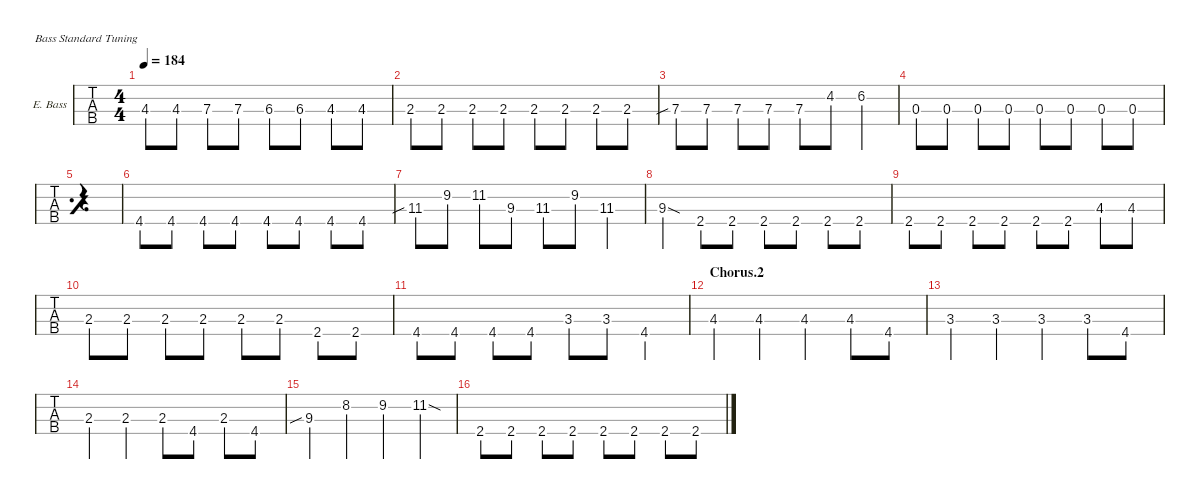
\defaultSystemsLayout 4
\hideDynamics
\bracketExtendMode nobrackets
\firstSystemTrackNameOrientation horizontal
\track ("Ele. Bass" "E. Bass") {defaultSystemsLayout 4 instrument electricbassfinger}
\staff {tabs}
\tuning (G2 D2 A1 E1)
\ts (4 4)
\tempo 184
\clef f4
\ks e
4.3{acc #}.8{dy f} 4.3{acc #}.8 7.3{acc forcenatural}.8 7.3{acc forcenatural}.8 6.3{acc #}.8 6.3{acc #}.8 4.3{acc #}.8 4.3{acc #}.8 |
2.3{acc forcenatural}.8 2.3{acc forcenatural}.8 2.3{acc forcenatural}.8 2.3{acc forcenatural}.8 2.3{acc forcenatural}.8 2.3{acc forcenatural}.8 2.3{acc forcenatural}.8 2.3{acc forcenatural}.8 |
7.3{sib acc forcenatural}.8 7.3{acc forcenatural}.8 7.3{acc forcenatural}.8 7.3{acc forcenatural}.8 7.3{acc forcenatural}.8 4.2{acc #}.8 6.2{acc #}.4 |
0.3{acc forcenatural}.8 0.3{acc forcenatural}.8 0.3{acc forcenatural}.8 0.3{acc forcenatural}.8 0.3{acc forcenatural}.8 0.3{acc forcenatural}.8 0.3{acc forcenatural}.8 0.3{acc forcenatural}.8 |
\simile simple
|
\simile none
4.4{acc #}.8 4.4{acc #}.8 4.4{acc #}.8 4.4{acc #}.8 4.4{acc #}.8 4.4{acc #}.8 4.4{acc #}.8 4.4{acc #}.8 |
11.3{sib acc #}.8 9.2{acc forcenatural}.8 11.2{acc #}.8 9.3{acc #}.8 11.3{acc #}.8 9.2{acc forcenatural}.8 11.3{acc #}.4 |
9.3{sod acc #}.4 2.4{acc #}.8 2.4{acc #}.8 2.4{acc #}.8 2.4{acc #}.8 2.4{acc #}.8 2.4{acc #}.8 |
2.4{acc #}.8 2.4{acc #}.8 2.4{acc #}.8 2.4{acc #}.8 2.4{acc #}.8 2.4{acc #}.8 4.3{acc #}.8 4.3{acc #}.8 |
2.3{acc forcenatural}.8 2.3{acc forcenatural}.8 2.3{acc forcenatural}.8 2.3{acc forcenatural}.8 2.3{acc forcenatural}.8 2.3{acc forcenatural}.8 2.4{acc #}.8 2.4{acc #}.8 |
4.4{acc #}.8 4.4{acc #}.8 4.4{acc #}.8 4.4{acc #}.8 3.3{acc forcenatural}.8 3.3{acc forcenatural}.8 4.4{acc #}.4 |
\section ("" "Chorus.2")
4.3{st acc #}.4 4.3{st acc #}.4 4.3{st acc #}.4 4.3{acc #}.8 4.4{acc #}.8 |
3.3{st acc #}.4 3.3{st acc #}.4 3.3{st acc #}.4 3.3{acc #}.8 4.4{acc #}.8 |
2.3{st acc forcenatural}.4 2.3{st acc forcenatural}.4 2.3{acc forcenatural}.8 4.4{acc #}.8 2.3{acc forcenatural}.8 4.4{acc #}.8 |
9.3{sib acc #}.4 8.2{acc #}.4 9.2{acc forcenatural}.4 11.2{sod acc #}.4 |
2.4{acc #}.8 2.4{acc #}.8 2.4{acc #}.8 2.4{acc #}.8 2.4{acc #}.8 2.4{acc #}.8 2.4{acc #}.8 2.4{acc #}.8
